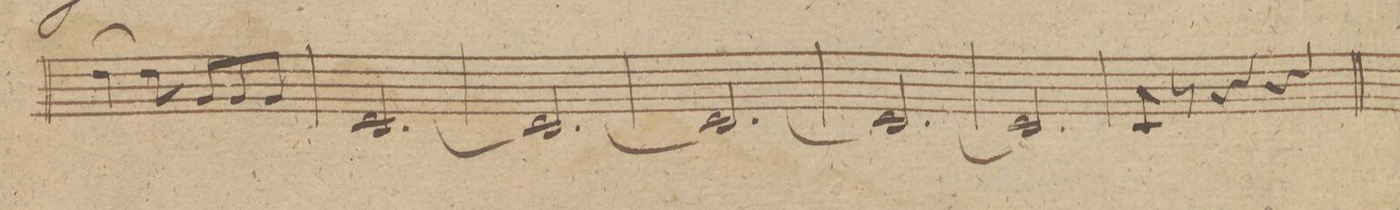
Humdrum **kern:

**kern	**dynam
*I"Corno 1mo in A.	*
*clefG2	*
*k[f#c#g#]	*
*M3/4	*
[4b\	.
8b\]	.
8e/L	.
8e/	.
8e/J	.
=85	=85
[2.A/	.
=86	=86
2.A/_	.
=87	=87
2.A/_	.
=88	=88
2.A/_	.
=89	=89
2.A/]	.
=90	=90
8A/	.
8r	.
4r	.
4r	.
=91	=91
*-	*-
